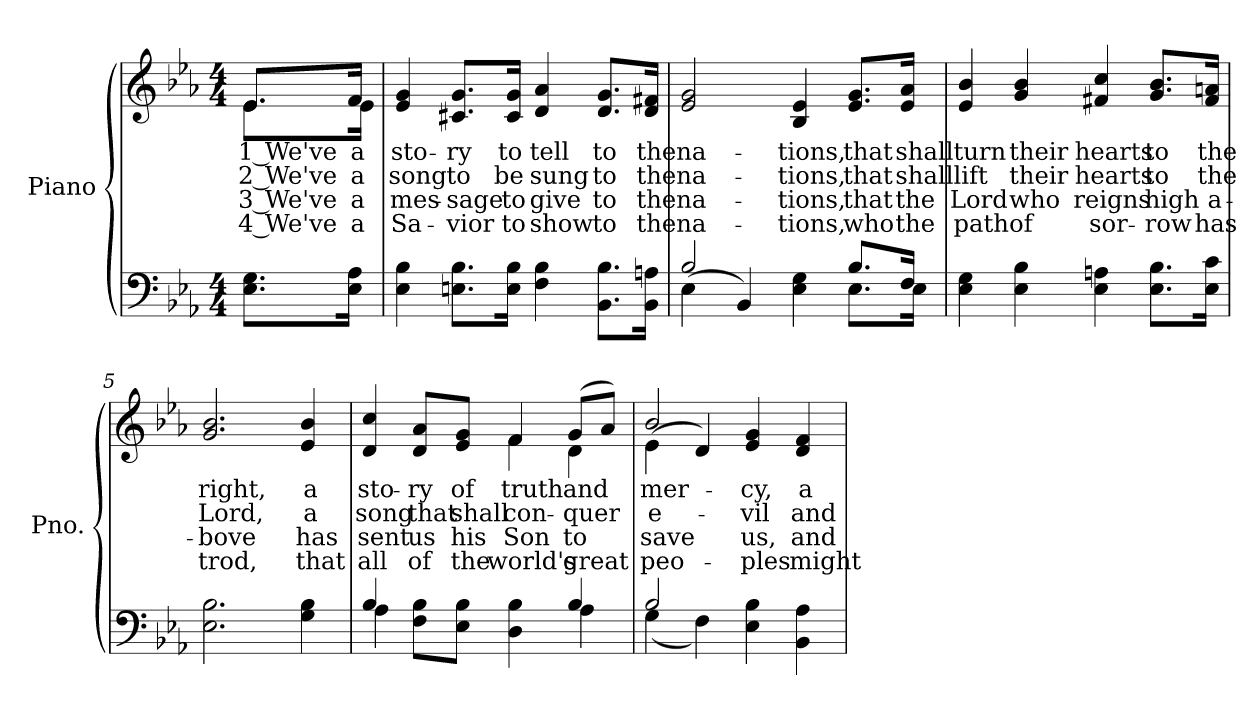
**kern	**kern	**text	**text	**text	**text
*part2	*part1	*part1	*part1	*part1	*part1
*staff2	*staff1	*staff1	*staff1	*staff1	*staff1
*I"Piano	*I"Piano	*	*	*	*
*I'Pno.	*I'Pno.	*	*	*	*
!!LO:PB:g=z
*clefF4	*clefG2	*	*	*	*
*k[b-e-a-]	*k[b-e-a-]	*	*	*	*
*E-:	*E-:	*	*	*	*
*M4/4	*M4/4	*	*	*	*
=	=	=	=	=	=
!	!	!LO:LY:b:color=#000000	!LO:LY:b:color=#000000	!LO:LY:b:color=#000000	!LO:LY:b:color=#000000
*	*^	*	*	*	*
8.E-i\ 8.Gi\L	8.e-i/L	8.e-i\L	1 We've	2 We've	3 We've	4 We've
!	!	!	!LO:LY:b:color=#000000	!LO:LY:b:color=#000000	!LO:LY:b:color=#000000	!LO:LY:b:color=#000000
16E-i\ 16A-i\Jk	16fi/Jk	16e-i\Jk	a	a	a	a
*	*v	*v	*	*	*	*
=1	=1	=1	=1	=1	=1
*	*^	*	*	*	*
!	!	!	!LO:LY:b:color=#000000	!LO:LY:b:color=#000000	!LO:LY:b:color=#000000	!LO:LY:b:color=#000000
*	*v	*v	*	*	*	*
4E-i\ 4B-i	4e-i/ 4gi	sto-	song	mes-	-Sa-
!	!	!LO:LY:b:color=#000000	!LO:LY:b:color=#000000	!LO:LY:b:color=#000000	!LO:LY:b:color=#000000
8.Eni\ 8.B-i\L	8.c#Xi/ 8.gi/L	-ry	to	-sage	vior
!	!	!LO:LY:b:color=#000000	!LO:LY:b:color=#000000	!LO:LY:b:color=#000000	!LO:LY:b:color=#000000
16Ei\ 16B-i\Jk	16c#i/ 16gi/Jk	to	be	to	to
!	!	!LO:LY:b:color=#000000	!LO:LY:b:color=#000000	!LO:LY:b:color=#000000	!LO:LY:b:color=#000000
4Fi\ 4B-i	4di/ 4a-i	tell	sung	give	show
!	!	!LO:LY:b:color=#000000	!LO:LY:b:color=#000000	!LO:LY:b:color=#000000	!LO:LY:b:color=#000000
8.BB-i\ 8.B-i\L	8.di/ 8.gi/L	to	to	to	to
!	!	!LO:LY:b:color=#000000	!LO:LY:b:color=#000000	!LO:LY:b:color=#000000	!LO:LY:b:color=#000000
16BB-i\ 16Ani\Jk	16di/ 16f#Xi/Jk	the	the	the	the
=2	=2	=2	=2	=2	=2
*^	*	*	*	*	*
!	!	!	!LO:LY:b:color=#000000	!LO:LY:b:color=#000000	!LO:LY:b:color=#000000	!LO:LY:b:color=#000000
2B-i/	(4E-i\	2e-i/ 2gi	na-	na-	na-	-na-
.	4BB-i/)	.	.	.	.	.
!	!	!	!LO:LY:b:color=#000000	!LO:LY:b:color=#000000	!LO:LY:b:color=#000000	!LO:LY:b:color=#000000
4E-i\ 4Gi	4ryy	4B-i/ 4e-i	-tions,	-tions,	-tions,	tions,
!	!	!	!LO:LY:b:color=#000000	!LO:LY:b:color=#000000	!LO:LY:b:color=#000000	!LO:LY:b:color=#000000
8.B-i/L	8.E-i\L	8.e-i/ 8.gi/L	that	that	that	who
!	!	!	!LO:LY:b:color=#000000	!LO:LY:b:color=#000000	!LO:LY:b:color=#000000	!LO:LY:b:color=#000000
16Fi/Jk	16E-i\Jk	16e-i/ 16a-i/Jk	shall	shall	the	the
*v	*v	*	*	*	*	*
=3	=3	=3	=3	=3	=3
*^	*	*	*	*	*
!	!	!	!LO:LY:b:color=#000000	!LO:LY:b:color=#000000	!LO:LY:b:color=#000000	!LO:LY:b:color=#000000
*v	*v	*	*	*	*	*
4E-i\ 4Gi	4e-i/ 4b-i	turn	lift	Lord	path
!	!	!LO:LY:b:color=#000000	!LO:LY:b:color=#000000	!LO:LY:b:color=#000000	!LO:LY:b:color=#000000
4E-i\ 4B-i	4gi/ 4b-i	their	their	who	of
!!LO:LB:g=z
=4-	=4-	=4-	=4-	=4-	=4-
!	!	!LO:LY:b:color=#000000	!LO:LY:b:color=#000000	!LO:LY:b:color=#000000	!LO:LY:b:color=#000000
4E-i\ 4Ani	4f#Xi/ 4cci	hearts	hearts	reigns	sor-
!	!	!LO:LY:b:color=#000000	!LO:LY:b:color=#000000	!LO:LY:b:color=#000000	!LO:LY:b:color=#000000
8.E-i\ 8.B-i\L	8.gi/ 8.b-i/L	to	to	-high	row
!	!	!LO:LY:b:color=#000000	!LO:LY:b:color=#000000	!LO:LY:b:color=#000000	!LO:LY:b:color=#000000
16E-i\ 16ci\Jk	16f#i/ 16ani/Jk	the	the	a-	-has
=5	=5	=5	=5	=5	=5
!	!	!LO:LY:b:color=#000000	!LO:LY:b:color=#000000	!LO:LY:b:color=#000000	!LO:LY:b:color=#000000
2.E-i\ 2.B-i	2.gi/ 2.b-i	right,	Lord,	bove	trod,
!	!	!LO:LY:b:color=#000000	!LO:LY:b:color=#000000	!LO:LY:b:color=#000000	!LO:LY:b:color=#000000
4Gi\ 4B-i	4e-i/ 4b-i	a	a	has	that
=6	=6	=6	=6	=6	=6
*^	*	*	*	*	*
!	!	!	!LO:LY:b:color=#000000	!LO:LY:b:color=#000000	!LO:LY:b:color=#000000	!LO:LY:b:color=#000000
*	*	*^	*	*	*	*
4B-i/	4A-i\	4di/ 4cci	2ryy	sto-	song	sent	all
!	!	!	!	!LO:LY:b:color=#000000	!LO:LY:b:color=#000000	!LO:LY:b:color=#000000	!LO:LY:b:color=#000000
8Fi\ 8B-i\L	2ryy	8di/ 8a-i/L	.	-ry	that	us	of
!	!	!	!	!LO:LY:b:color=#000000	!LO:LY:b:color=#000000	!LO:LY:b:color=#000000	!LO:LY:b:color=#000000
8E-i\ 8B-i\J	.	8e-i/ 8gi/J	.	of	shall	his	the
!	!	!	!	!LO:LY:b:color=#000000	!LO:LY:b:color=#000000	!LO:LY:b:color=#000000	!LO:LY:b:color=#000000
4Di\ 4B-i	.	4fi/	4fi\	truth	con-	Son	world's
!	!	!	!	!LO:LY:b:color=#000000	!LO:LY:b:color=#000000	!LO:LY:b:color=#000000	!LO:LY:b:color=#000000
4B-i/	4A-i\	(8gi/L	4di\	and	-quer	to	great
.	.	8a-i/J)	.	.	.	.	.
!!LO:LB:g=z	!!
=7	=7	=7	=7	=7	=7	=7	=7
!	!	!	!	!LO:LY:b:color=#000000	!LO:LY:b:color=#000000	!LO:LY:b:color=#000000	!LO:LY:b:color=#000000
2B-i/	(4Gi\	2b-i/	(4e-i\	mer-	e-	save	peo-
.	4Fi\)	.	4di/)	.	.	.	.
!	!	!	!	!LO:LY:b:color=#000000	!LO:LY:b:color=#000000	!LO:LY:b:color=#000000	!LO:LY:b:color=#000000
4E-i\ 4B-i	2ryy	4e-i/ 4gi	2ryy	-cy,	-vil	-us,	ples
!	!	!	!	!LO:LY:b:color=#000000	!LO:LY:b:color=#000000	!LO:LY:b:color=#000000	!LO:LY:b:color=#000000
4BB-i\ 4A-i	.	4di/ 4fi	.	a	and	and	might
*v	*v	*	*	*	*	*	*
*	*v	*v	*	*	*	*
=	=	=	=	=	=
*-	*-	*-	*-	*-	*-
